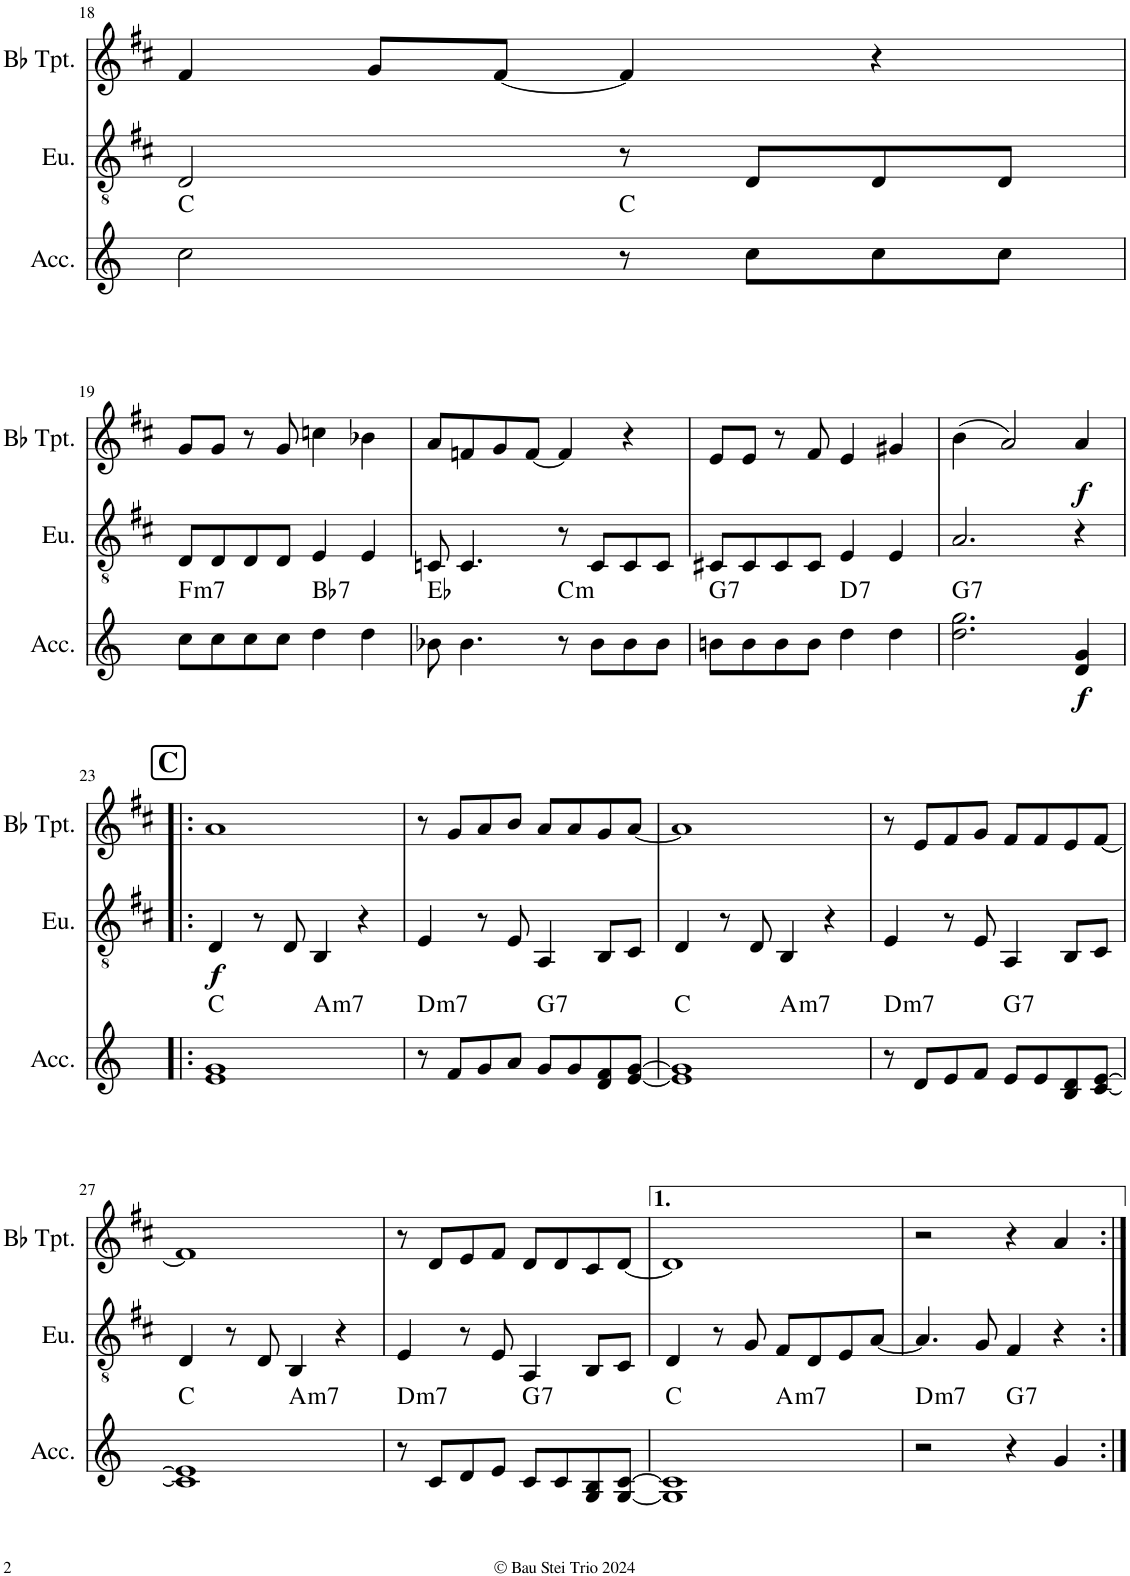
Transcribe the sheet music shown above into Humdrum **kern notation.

**kern	**dynam	**harte	**kern	**dynam	**kern	**dynam
*part3	*part3	*part3	*part2	*part2	*part1	*part1
*staff3	*staff3	*	*staff2	*staff2	*staff1	*staff1
*I"Accordion	*	*	*I"Euphonium	*	*I"Bb Trumpet	*
*I'Acc.	*	*	*I'Eu.	*	*I'Bb Tpt.	*
!!LO:PB:g=z
*clefG2	*	*	*clefGv2	*	*clefG2	*
*	*	*	*Trd1c2	*	*Trd1c2	*
*k[]	*	*	*k[f#c#]	*	*k[f#c#]	*
*M4/4	*	*	*M4/4	*	*M4/4	*
=18	=18	=18	=18	=18	=18	=18
2cc\	.	C:maj	2D/	.	4f#/	.
.	.	.	.	.	8g/L	.
.	.	.	.	.	[8f#/J	.
8r	.	C:maj	8r	.	4f#/]	.
8cc\L	.	.	8D/L	.	.	.
8cc\	.	.	8D/	.	4r	.
8cc\J	.	.	8D/J	.	.	.
!!LO:LB:g=z
=19	=19	=19	=19	=19	=19	=19
!	!	!LO:H:kt=m7	!	!	!	!
8cc\L	.	F:min7	8D/L	.	8g/L	.
8cc\	.	.	8D/	.	8g/J	.
8cc\	.	.	8D/	.	8r	.
8cc\J	.	.	8D/J	.	8g/	.
!	!	!LO:H:kt=7	!	!	!	!
4dd\	.	Bb:7	4E/	.	4ccn\	.
4dd\	.	.	4E/	.	4b-X\	.
=20	=20	=20	=20	=20	=20	=20
8b-X\	.	Eb:maj	8Cn/	.	8a/L	.
4.b-\	.	.	4.C/	.	8fn/	.
.	.	.	.	.	8g/	.
.	.	.	.	.	[8f/J	.
!	!	!LO:H:kt=m	!	!	!	!
8r	.	C:min	8r	.	4f/]	.
8b-\L	.	.	8C/L	.	.	.
8b-\	.	.	8C/	.	4r	.
8b-\J	.	.	8C/J	.	.	.
=21	=21	=21	=21	=21	=21	=21
!	!	!LO:H:kt=7	!	!	!	!
8bn\L	.	G:7	8C#X/L	.	8e/L	.
8b\	.	.	8C#/	.	8e/J	.
8b\	.	.	8C#/	.	8r	.
8b\J	.	.	8C#/J	.	8f#/	.
!	!	!LO:H:kt=7	!	!	!	!
4dd\	.	D:7	4E/	.	4e/	.
4dd\	.	.	4E/	.	4g#X/	.
=22	=22	=22	=22	=22	=22	=22
!	!	!LO:H:kt=7	!	!	!	!
2.dd\ 2.gg\	.	G:7	2.A/	.	(4b\	.
.	.	.	.	.	2a/)	.
!	!LO:DY:b	!	!	!	!	!LO:DY:b
4d/ 4g/	f	.	4r	.	4a/	f
!!LO:LB:g=z
!!LO:REH:place=s1:a:B:cj:fs=14:t=C
=23!|:	=23!|:	=23!|:	=23!|:	=23!|:	=23!|:	=23!|:
!	!	!	!	!LO:DY:b	!	!
*^	*	*	*	*	*	*
1e 1g	2ryy	.	C:maj	4D/	f	1a	.
.	.	.	.	8r	.	.	.
.	.	.	.	8D/	.	.	.
!	!	!	!LO:H:kt=m7	!	!	!	!
.	2ryy	.	A:min7	4BB/	.	.	.
.	.	.	.	4r	.	.	.
=24	=24	=24	=24	=24	=24	=24	=24
!	!	!	!LO:H:kt=m7	!	!	!	!
*v	*v	*	*	*	*	*	*
8r	.	D:min7	4E/	.	8r	.
8f/L	.	.	.	.	8g/L	.
8g/	.	.	8r	.	8a/	.
8a/J	.	.	8E/	.	8b/J	.
!	!	!LO:H:kt=7	!	!	!	!
8g/L	.	G:7	4AA/	.	8a/L	.
8g/	.	.	.	.	8a/	.
8d/ 8f/	.	.	8BB/L	.	8g/	.
[8e/ [8g/J	.	.	8C#/J	.	[8a/J	.
=25	=25	=25	=25	=25	=25	=25
*^	*	*	*	*	*	*
1e] 1g]	2ryy	.	C:maj	4D/	.	1a]	.
.	.	.	.	8r	.	.	.
.	.	.	.	8D/	.	.	.
!	!	!	!LO:H:kt=m7	!	!	!	!
.	2ryy	.	A:min7	4BB/	.	.	.
.	.	.	.	4r	.	.	.
=26	=26	=26	=26	=26	=26	=26	=26
!	!	!	!LO:H:kt=m7	!	!	!	!
*v	*v	*	*	*	*	*	*
8r	.	D:min7	4E/	.	8r	.
8d/L	.	.	.	.	8e/L	.
8e/	.	.	8r	.	8f#/	.
8f/J	.	.	8E/	.	8g/J	.
!	!	!LO:H:kt=7	!	!	!	!
8e/L	.	G:7	4AA/	.	8f#/L	.
8e/	.	.	.	.	8f#/	.
8B/ 8d/	.	.	8BB/L	.	8e/	.
[8c/ [8e/J	.	.	8C#/J	.	[8f#/J	.
!!LO:LB:g=z
=27	=27	=27	=27	=27	=27	=27
*^	*	*	*	*	*	*
1c] 1e]	2ryy	.	C:maj	4D/	.	1f#]	.
.	.	.	.	8r	.	.	.
.	.	.	.	8D/	.	.	.
!	!	!	!LO:H:kt=m7	!	!	!	!
.	2ryy	.	A:min7	4BB/	.	.	.
.	.	.	.	4r	.	.	.
=28	=28	=28	=28	=28	=28	=28	=28
!	!	!	!LO:H:kt=m7	!	!	!	!
*v	*v	*	*	*	*	*	*
8r	.	D:min7	4E/	.	8r	.
8c/L	.	.	.	.	8d/L	.
8d/	.	.	8r	.	8e/	.
8e/J	.	.	8E/	.	8f#/J	.
!	!	!LO:H:kt=7	!	!	!	!
8c/L	.	G:7	4AA/	.	8d/L	.
8c/	.	.	.	.	8d/	.
8G/ 8B/	.	.	8BB/L	.	8c#/	.
[8G/ [8c/J	.	.	8C#/J	.	[8d/J	.
=29	=29	=29	=29	=29	=29	=29
*^	*	*	*	*	*	*
1G] 1c]	2ryy	.	C:maj	4D/	.	1d]	.
.	.	.	.	8r	.	.	.
.	.	.	.	8G/	.	.	.
!	!	!	!LO:H:kt=m7	!	!	!	!
.	2ryy	.	A:min7	8F#/L	.	.	.
.	.	.	.	8D/	.	.	.
.	.	.	.	8E/	.	.	.
.	.	.	.	[8A/J	.	.	.
=30	=30	=30	=30	=30	=30	=30	=30
!	!	!	!LO:H:kt=m7	!	!	!	!
*v	*v	*	*	*	*	*	*
2r	.	D:min7	4.A/]	.	2r	.
.	.	.	8G/	.	.	.
!	!	!LO:H:kt=7	!	!	!	!
4r	.	G:7	4F#/	.	4r	.
4g/	.	.	4r	.	4a/	.
=:|!	=:|!	=:|!	=:|!	=:|!	=:|!	=:|!
*-	*-	*-	*-	*-	*-	*-
